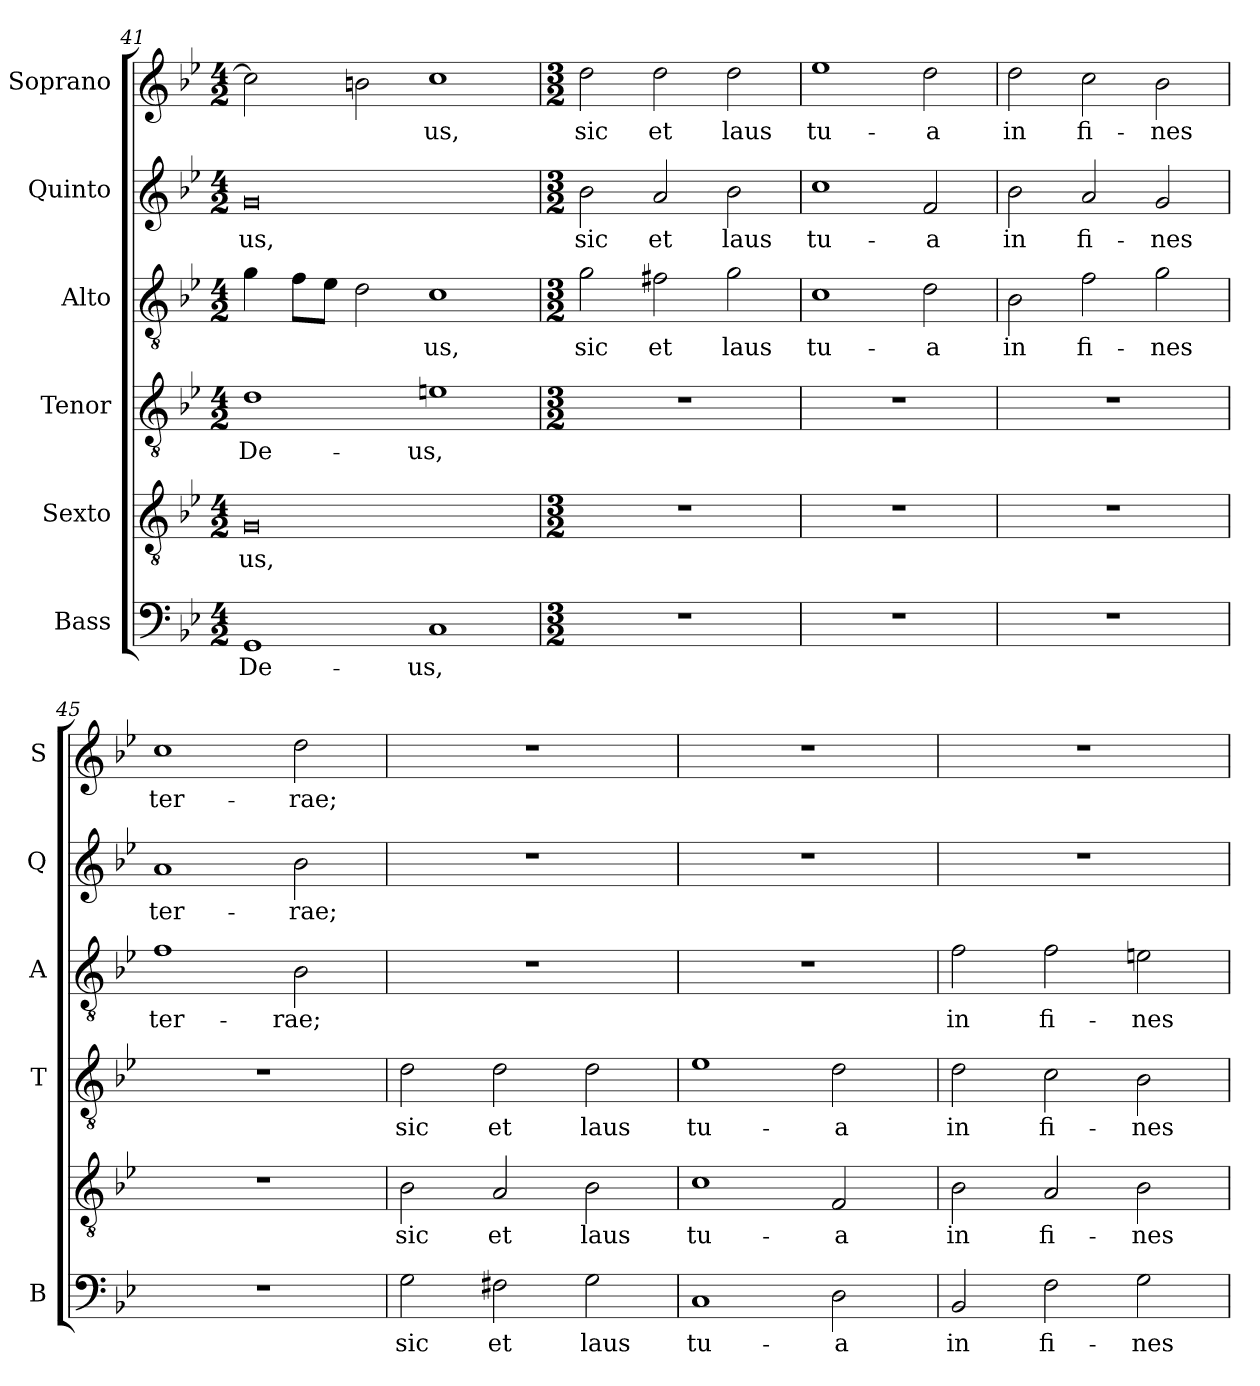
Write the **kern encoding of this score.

**kern	**text	**kern	**text	**kern	**text	**kern	**text	**kern	**text	**kern	**text
*part6	*part6	*part5	*part5	*part4	*part4	*part3	*part3	*part2	*part2	*part1	*part1
*staff6	*staff6	*staff5	*staff5	*staff4	*staff4	*staff3	*staff3	*staff2	*staff2	*staff1	*staff1
*I"Bass	*	*I"Sexto	*	*I"Tenor	*	*I"Alto	*	*I"Quinto	*	*I"Soprano	*
*I'B	*	*	*	*I'T	*	*I'A	*	*I'Q	*	*I'S	*
*clefF4	*	*clefGv2	*	*clefGv2	*	*clefGv2	*	*clefG2	*	*clefG2	*
*k[b-e-]	*	*k[b-e-]	*	*k[b-e-]	*	*k[b-e-]	*	*k[b-e-]	*	*k[b-e-]	*
*B-:	*	*B-:	*	*B-:	*	*B-:	*	*B-:	*	*B-:	*
*M4/2	*	*M4/2	*	*M4/2	*	*M4/2	*	*M4/2	*	*M4/2	*
=41	=41	=41	=41	=41	=41	=41	=41	=41	=41	=41	=41
!	!LO:LY:b	!	!LO:LY:b	!	!LO:LY:b	!	!	!	!LO:LY:b	!	!
1GG	De-	0G	-us,	1d	De-	4g\	.	0g	-us,	2cc\]	.
.	.	.	.	.	.	8f\L	.	.	.	.	.
.	.	.	.	.	.	8e-\J	.	.	.	.	.
.	.	.	.	.	.	2d\	.	.	.	2bn\	.
!	!LO:LY:b	!	!	!	!LO:LY:b	!	!LO:LY:b	!	!	!	!LO:LY:b
1C	-us,	.	.	1en	-us,	1c	-us,	.	.	1cc	-us,
!!LO:PB:g=z
=42	=42	=42	=42	=42	=42	=42	=42	=42	=42	=42	=42
*M3/2	*	*M3/2	*	*M3/2	*	*M3/2	*	*M3/2	*	*M3/2	*
!	!	!	!	!	!	!	!LO:LY:b	!	!LO:LY:b	!	!LO:LY:b
1.r	.	1.r	.	1.r	.	2g\	sic	2b-\	sic	2dd\	sic
!	!	!	!	!	!	!	!LO:LY:b	!	!LO:LY:b	!	!LO:LY:b
.	.	.	.	.	.	2f#X\	et	2a/	et	2dd\	et
!	!	!	!	!	!	!	!LO:LY:b	!	!LO:LY:b	!	!LO:LY:b
.	.	.	.	.	.	2g\	laus	2b-\	laus	2dd\	laus
=43	=43	=43	=43	=43	=43	=43	=43	=43	=43	=43	=43
!	!	!	!	!	!	!	!LO:LY:b	!	!LO:LY:b	!	!LO:LY:b
1.r	.	1.r	.	1.r	.	1c	tu-	1cc	tu-	1ee-	tu-
!	!	!	!	!	!	!	!LO:LY:b	!	!LO:LY:b	!	!LO:LY:b
.	.	.	.	.	.	2d\	-a	2f/	-a	2dd\	-a
=44	=44	=44	=44	=44	=44	=44	=44	=44	=44	=44	=44
!	!	!	!	!	!	!	!LO:LY:b	!	!LO:LY:b	!	!LO:LY:b
1.r	.	1.r	.	1.r	.	2B-\	in	2b-\	in	2dd\	in
!	!	!	!	!	!	!	!LO:LY:b	!	!LO:LY:b	!	!LO:LY:b
.	.	.	.	.	.	2f\	fi-	2a/	fi-	2cc\	fi-
!	!	!	!	!	!	!	!LO:LY:b	!	!LO:LY:b	!	!LO:LY:b
.	.	.	.	.	.	2g\	-nes	2g/	-nes	2b-\	-nes
=45	=45	=45	=45	=45	=45	=45	=45	=45	=45	=45	=45
!	!	!	!	!	!	!	!LO:LY:b	!	!LO:LY:b	!	!LO:LY:b
1.r	.	1.r	.	1.r	.	1f	ter-	1a	ter-	1cc	ter-
!	!	!	!	!	!	!	!LO:LY:b	!	!LO:LY:b	!	!LO:LY:b
.	.	.	.	.	.	2B-\	-rae;	2b-\	-rae;	2dd\	-rae;
=46	=46	=46	=46	=46	=46	=46	=46	=46	=46	=46	=46
!	!LO:LY:b	!	!LO:LY:b	!	!LO:LY:b	!	!	!	!	!	!
2G\	sic	2B-\	sic	2d\	sic	1.r	.	1.r	.	1.r	.
!	!LO:LY:b	!	!LO:LY:b	!	!LO:LY:b	!	!	!	!	!	!
2F#X\	et	2A/	et	2d\	et	.	.	.	.	.	.
!	!LO:LY:b	!	!LO:LY:b	!	!LO:LY:b	!	!	!	!	!	!
2G\	laus	2B-\	laus	2d\	laus	.	.	.	.	.	.
=47	=47	=47	=47	=47	=47	=47	=47	=47	=47	=47	=47
!	!LO:LY:b	!	!LO:LY:b	!	!LO:LY:b	!	!	!	!	!	!
1C	tu-	1c	tu-	1e-	tu-	1.r	.	1.r	.	1.r	.
!	!LO:LY:b	!	!LO:LY:b	!	!LO:LY:b	!	!	!	!	!	!
2D\	-a	2F/	-a	2d\	-a	.	.	.	.	.	.
!!LO:LB:g=z
=48	=48	=48	=48	=48	=48	=48	=48	=48	=48	=48	=48
!	!LO:LY:b	!	!LO:LY:b	!	!LO:LY:b	!	!LO:LY:b	!	!	!	!
2BB-/	in	2B-\	in	2d\	in	2f\	in	1.r	.	1.r	.
!	!LO:LY:b	!	!LO:LY:b	!	!LO:LY:b	!	!LO:LY:b	!	!	!	!
2F\	fi-	2A/	fi-	2c\	fi-	2f\	fi-	.	.	.	.
!	!LO:LY:b	!	!LO:LY:b	!	!LO:LY:b	!	!LO:LY:b	!	!	!	!
2G\	-nes	2B-\	-nes	2B-\	-nes	2en\	-nes	.	.	.	.
=	=	=	=	=	=	=	=	=	=	=	=
*-	*-	*-	*-	*-	*-	*-	*-	*-	*-	*-	*-
